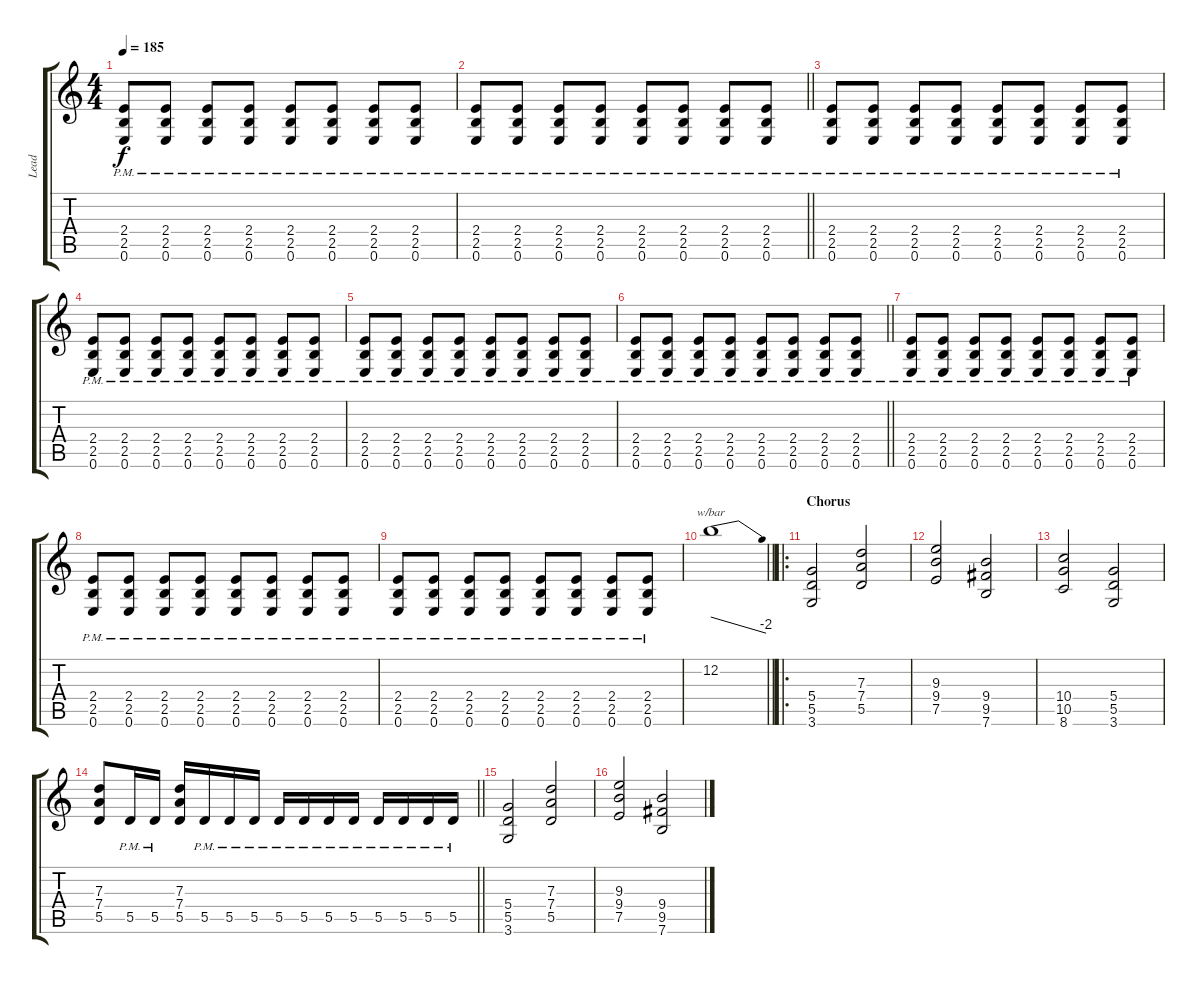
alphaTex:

\track ("Lead" "Lead") {instrument overdrivenguitar}
\staff {score tabs}
\tuning (E4 B3 G3 D3 A2 E2) {hide}
\ts (4 4)
\tempo 185
\clef g2
\ks c
(2.4{pm} 2.5{pm} 0.6{pm}).8{dy f} (2.4{pm} 2.5{pm} 0.6{pm}).8 (2.4{pm} 2.5{pm} 0.6{pm}).8 (2.4{pm} 2.5{pm} 0.6{pm}).8 (2.4{pm} 2.5{pm} 0.6{pm}).8 (2.4{pm} 2.5{pm} 0.6{pm}).8 (2.4{pm} 2.5{pm} 0.6{pm}).8 (2.4{pm} 2.5{pm} 0.6{pm}).8 |
\barLineRight lightlight
(2.4{pm} 2.5{pm} 0.6{pm}).8 (2.4{pm} 2.5{pm} 0.6{pm}).8 (2.4{pm} 2.5{pm} 0.6{pm}).8 (2.4{pm} 2.5{pm} 0.6{pm}).8 (2.4{pm} 2.5{pm} 0.6{pm}).8 (2.4{pm} 2.5{pm} 0.6{pm}).8 (2.4{pm} 2.5{pm} 0.6{pm}).8 (2.4{pm} 2.5{pm} 0.6{pm}).8 |
\section ("" "")
(2.4{pm} 2.5{pm} 0.6{pm}).8 (2.4{pm} 2.5{pm} 0.6{pm}).8 (2.4{pm} 2.5{pm} 0.6{pm}).8 (2.4{pm} 2.5{pm} 0.6{pm}).8 (2.4{pm} 2.5{pm} 0.6{pm}).8 (2.4{pm} 2.5{pm} 0.6{pm}).8 (2.4{pm} 2.5{pm} 0.6{pm}).8 (2.4{pm} 2.5{pm} 0.6{pm}).8 |
(2.4{pm} 2.5{pm} 0.6{pm}).8 (2.4{pm} 2.5{pm} 0.6{pm}).8 (2.4{pm} 2.5{pm} 0.6{pm}).8 (2.4{pm} 2.5{pm} 0.6{pm}).8 (2.4{pm} 2.5{pm} 0.6{pm}).8 (2.4{pm} 2.5{pm} 0.6{pm}).8 (2.4{pm} 2.5{pm} 0.6{pm}).8 (2.4{pm} 2.5{pm} 0.6{pm}).8 |
(2.4{pm} 2.5{pm} 0.6{pm}).8 (2.4{pm} 2.5{pm} 0.6{pm}).8 (2.4{pm} 2.5{pm} 0.6{pm}).8 (2.4{pm} 2.5{pm} 0.6{pm}).8 (2.4{pm} 2.5{pm} 0.6{pm}).8 (2.4{pm} 2.5{pm} 0.6{pm}).8 (2.4{pm} 2.5{pm} 0.6{pm}).8 (2.4{pm} 2.5{pm} 0.6{pm}).8 |
\barLineRight lightlight
(2.4{pm} 2.5{pm} 0.6{pm}).8 (2.4{pm} 2.5{pm} 0.6{pm}).8 (2.4{pm} 2.5{pm} 0.6{pm}).8 (2.4{pm} 2.5{pm} 0.6{pm}).8 (2.4{pm} 2.5{pm} 0.6{pm}).8 (2.4{pm} 2.5{pm} 0.6{pm}).8 (2.4{pm} 2.5{pm} 0.6{pm}).8 (2.4{pm} 2.5{pm} 0.6{pm}).8 |
\section ("" "")
(2.4{pm} 2.5{pm} 0.6{pm}).8 (2.4{pm} 2.5{pm} 0.6{pm}).8 (2.4{pm} 2.5{pm} 0.6{pm}).8 (2.4{pm} 2.5{pm} 0.6{pm}).8 (2.4{pm} 2.5{pm} 0.6{pm}).8 (2.4{pm} 2.5{pm} 0.6{pm}).8 (2.4{pm} 2.5{pm} 0.6{pm}).8 (2.4{pm} 2.5{pm} 0.6{pm}).8 |
(2.4{pm} 2.5{pm} 0.6{pm}).8 (2.4{pm} 2.5{pm} 0.6{pm}).8 (2.4{pm} 2.5{pm} 0.6{pm}).8 (2.4{pm} 2.5{pm} 0.6{pm}).8 (2.4{pm} 2.5{pm} 0.6{pm}).8 (2.4{pm} 2.5{pm} 0.6{pm}).8 (2.4{pm} 2.5{pm} 0.6{pm}).8 (2.4{pm} 2.5{pm} 0.6{pm}).8 |
(2.4{pm} 2.5{pm} 0.6{pm}).8 (2.4{pm} 2.5{pm} 0.6{pm}).8 (2.4{pm} 2.5{pm} 0.6{pm}).8 (2.4{pm} 2.5{pm} 0.6{pm}).8 (2.4{pm} 2.5{pm} 0.6{pm}).8 (2.4{pm} 2.5{pm} 0.6{pm}).8 (2.4{pm} 2.5{pm} 0.6{pm}).8 (2.4{pm} 2.5{pm} 0.6{pm}).8 |
\barLineRight lightlight
12.2.1{tbe (dive default 0 0 60 -8)} |
\ro
\section ("" "Chorus")
(5.4 5.5 3.6).2 (7.3 7.4 5.5).2 |
(9.3 9.4 7.5).2 (9.4 9.5 7.6).2 |
(10.4 10.5 8.6).2 (5.4 5.5 3.6).2 |
\barLineRight lightlight
(7.3 7.4 5.5).8 5.5{pm}.16 5.5{pm}.16 (7.3 7.4 5.5).16 5.5{pm}.16 5.5{pm}.16 5.5{pm}.16 5.5{pm}.16 5.5{pm}.16 5.5{pm}.16 5.5{pm}.16 5.5{pm}.16 5.5{pm}.16 5.5{pm}.16 5.5{pm}.16 |
(5.4 5.5 3.6).2 (7.3 7.4 5.5).2 |
(9.3 9.4 7.5).2 (9.4 9.5 7.6).2
